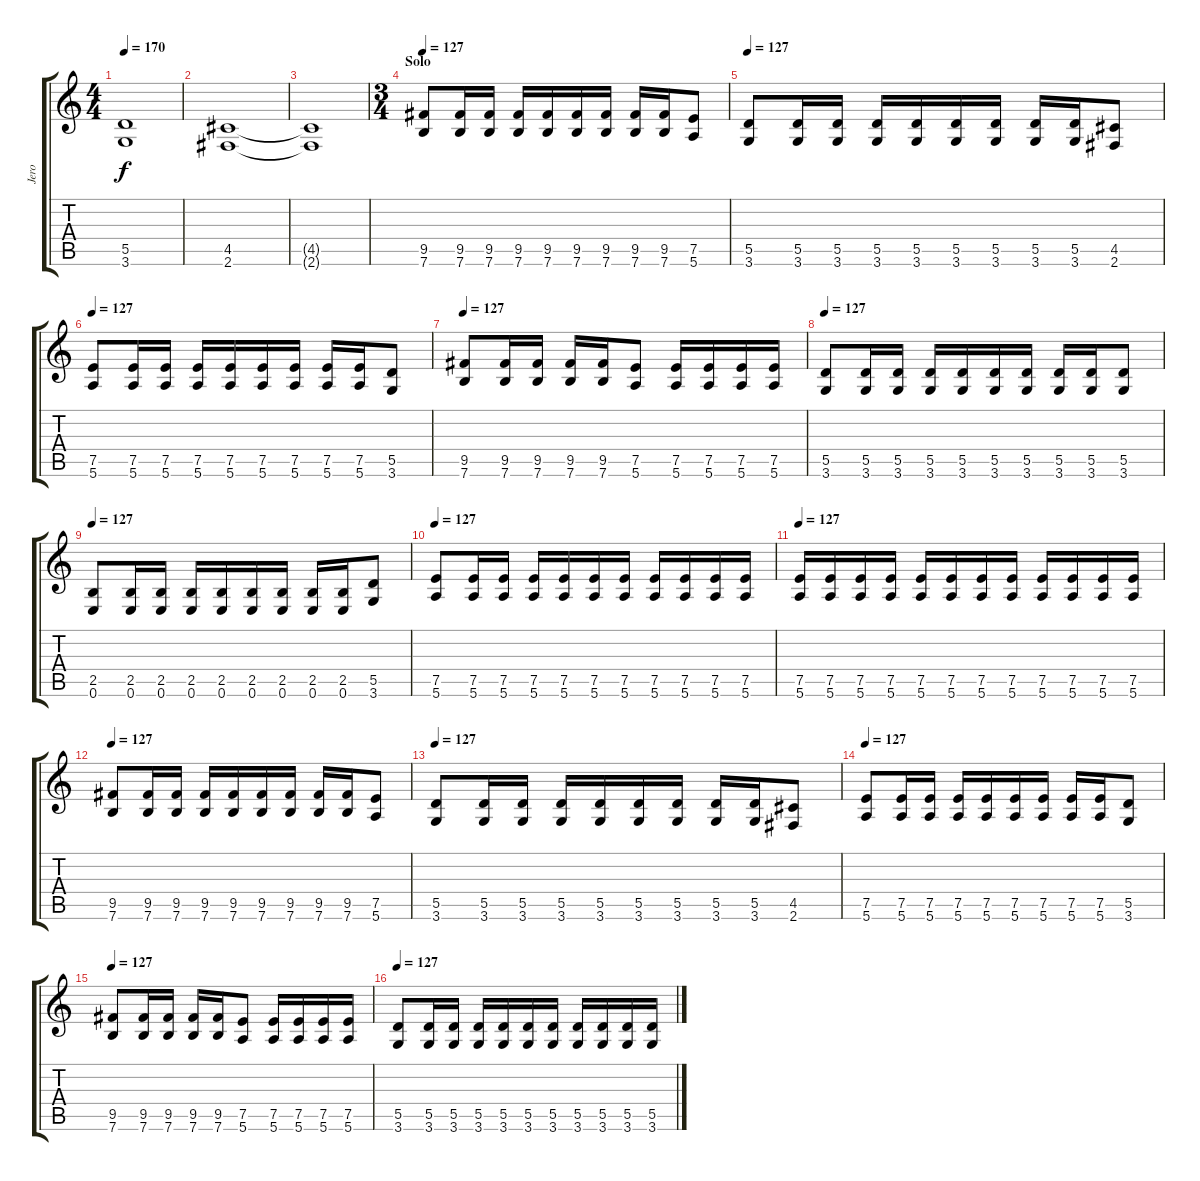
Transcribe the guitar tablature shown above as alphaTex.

\track ("Jero" "Jero") {instrument distortionguitar}
\staff {score tabs}
\tuning (E4 B3 G3 D3 A2 E2) {hide}
\ts (4 4)
\tempo 170
\clef g2
\ks c
(5.5{t} 3.6{t}).1{dy f} |
(4.5 2.6).1 |
(4.5{t} 2.6{t}).1 |
\ts (3 4)
\section ("" "Solo")
\tempo 127
(9.5 7.6).8 (9.5 7.6).16 (9.5 7.6).16 (9.5 7.6).16 (9.5 7.6).16 (9.5 7.6).16 (9.5 7.6).16 (9.5 7.6).16 (9.5 7.6).16 (7.5 5.6).8 |
\tempo 127
(5.5 3.6).8 (5.5 3.6).16 (5.5 3.6).16 (5.5 3.6).16 (5.5 3.6).16 (5.5 3.6).16 (5.5 3.6).16 (5.5 3.6).16 (5.5 3.6).16 (4.5 2.6).8 |
\tempo 127
(7.5 5.6).8 (7.5 5.6).16 (7.5 5.6).16 (7.5 5.6).16 (7.5 5.6).16 (7.5 5.6).16 (7.5 5.6).16 (7.5 5.6).16 (7.5 5.6).16 (5.5 3.6).8 |
\tempo 127
(9.5 7.6).8 (9.5 7.6).16 (9.5 7.6).16 (9.5 7.6).16 (9.5 7.6).16 (7.5 5.6).8 (7.5 5.6).16 (7.5 5.6).16 (7.5 5.6).16 (7.5 5.6).16 |
\tempo 127
(5.5 3.6).8 (5.5 3.6).16 (5.5 3.6).16 (5.5 3.6).16 (5.5 3.6).16 (5.5 3.6).16 (5.5 3.6).16 (5.5 3.6).16 (5.5 3.6).16 (5.5 3.6).8 |
\tempo 127
(2.5 0.6).8 (2.5 0.6).16 (2.5 0.6).16 (2.5 0.6).16 (2.5 0.6).16 (2.5 0.6).16 (2.5 0.6).16 (2.5 0.6).16 (2.5 0.6).16 (5.5 3.6).8 |
\tempo 127
(7.5 5.6).8 (7.5 5.6).16 (7.5 5.6).16 (7.5 5.6).16 (7.5 5.6).16 (7.5 5.6).16 (7.5 5.6).16 (7.5 5.6).16 (7.5 5.6).16 (7.5 5.6).16 (7.5 5.6).16 |
\tempo 127
(7.5 5.6).16 (7.5 5.6).16 (7.5 5.6).16 (7.5 5.6).16 (7.5 5.6).16 (7.5 5.6).16 (7.5 5.6).16 (7.5 5.6).16 (7.5 5.6).16 (7.5 5.6).16 (7.5 5.6).16 (7.5 5.6).16 |
\tempo 127
(9.5 7.6).8 (9.5 7.6).16 (9.5 7.6).16 (9.5 7.6).16 (9.5 7.6).16 (9.5 7.6).16 (9.5 7.6).16 (9.5 7.6).16 (9.5 7.6).16 (7.5 5.6).8 |
\tempo 127
(5.5 3.6).8 (5.5 3.6).16 (5.5 3.6).16 (5.5 3.6).16 (5.5 3.6).16 (5.5 3.6).16 (5.5 3.6).16 (5.5 3.6).16 (5.5 3.6).16 (4.5 2.6).8 |
\tempo 127
(7.5 5.6).8 (7.5 5.6).16 (7.5 5.6).16 (7.5 5.6).16 (7.5 5.6).16 (7.5 5.6).16 (7.5 5.6).16 (7.5 5.6).16 (7.5 5.6).16 (5.5 3.6).8 |
\tempo 127
(9.5 7.6).8 (9.5 7.6).16 (9.5 7.6).16 (9.5 7.6).16 (9.5 7.6).16 (7.5 5.6).8 (7.5 5.6).16 (7.5 5.6).16 (7.5 5.6).16 (7.5 5.6).16 |
\tempo 127
(5.5 3.6).8 (5.5 3.6).16 (5.5 3.6).16 (5.5 3.6).16 (5.5 3.6).16 (5.5 3.6).16 (5.5 3.6).16 (5.5 3.6).16 (5.5 3.6).16 (5.5 3.6).16 (5.5 3.6).16
